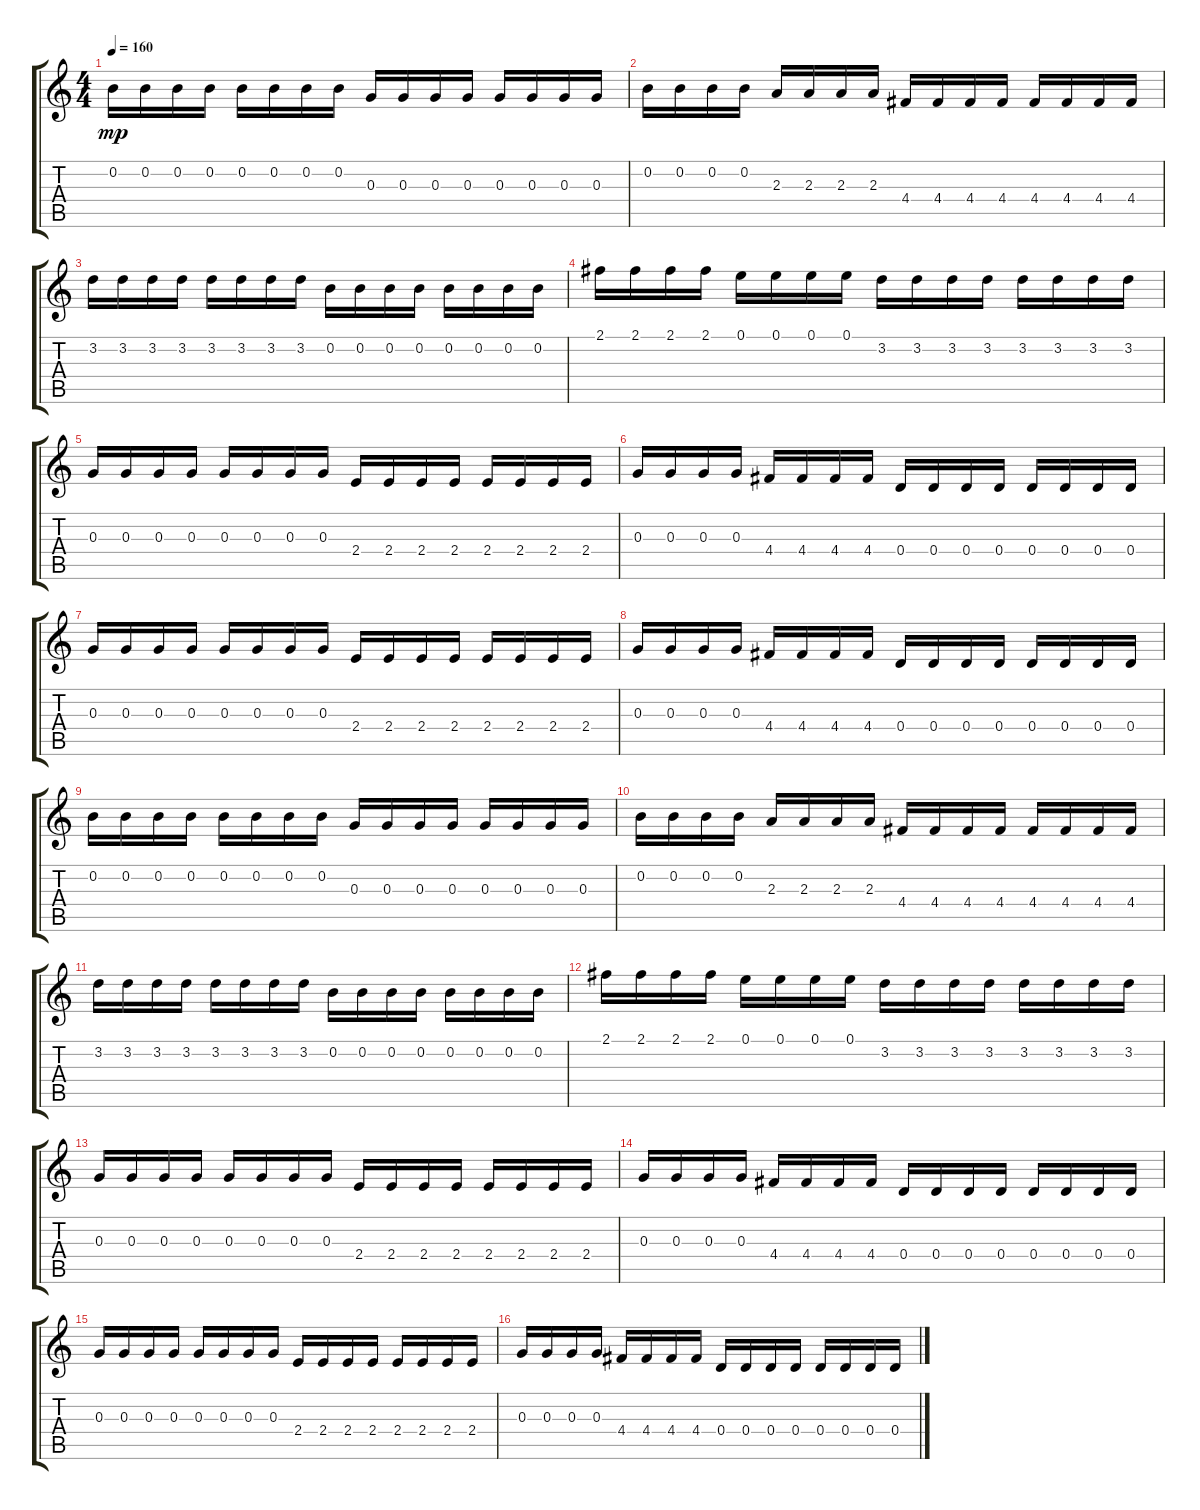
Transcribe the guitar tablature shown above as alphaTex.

\track "" {instrument overdrivenguitar}
\staff {score tabs}
\tuning (E4 B3 G3 D3 A2 E2) {hide}
\ts (4 4)
\tempo 160
\clef g2
\ks c
0.2.16{dy mp} 0.2.16 0.2.16 0.2.16 0.2.16 0.2.16 0.2.16 0.2.16 0.3.16 0.3.16 0.3.16 0.3.16 0.3.16 0.3.16 0.3.16 0.3.16 |
0.2.16 0.2.16 0.2.16 0.2.16 2.3.16 2.3.16 2.3.16 2.3.16 4.4.16 4.4.16 4.4.16 4.4.16 4.4.16 4.4.16 4.4.16 4.4.16 |
3.2.16 3.2.16 3.2.16 3.2.16 3.2.16 3.2.16 3.2.16 3.2.16 0.2.16 0.2.16 0.2.16 0.2.16 0.2.16 0.2.16 0.2.16 0.2.16 |
2.1.16 2.1.16 2.1.16 2.1.16 0.1.16 0.1.16 0.1.16 0.1.16 3.2.16 3.2.16 3.2.16 3.2.16 3.2.16 3.2.16 3.2.16 3.2.16 |
0.3.16 0.3.16 0.3.16 0.3.16 0.3.16 0.3.16 0.3.16 0.3.16 2.4.16 2.4.16 2.4.16 2.4.16 2.4.16 2.4.16 2.4.16 2.4.16 |
0.3.16 0.3.16 0.3.16 0.3.16 4.4.16 4.4.16 4.4.16 4.4.16 0.4.16 0.4.16 0.4.16 0.4.16 0.4.16 0.4.16 0.4.16 0.4.16 |
0.3.16 0.3.16 0.3.16 0.3.16 0.3.16 0.3.16 0.3.16 0.3.16 2.4.16 2.4.16 2.4.16 2.4.16 2.4.16 2.4.16 2.4.16 2.4.16 |
0.3.16 0.3.16 0.3.16 0.3.16 4.4.16 4.4.16 4.4.16 4.4.16 0.4.16 0.4.16 0.4.16 0.4.16 0.4.16 0.4.16 0.4.16 0.4.16 |
0.2.16 0.2.16 0.2.16 0.2.16 0.2.16 0.2.16 0.2.16 0.2.16 0.3.16 0.3.16 0.3.16 0.3.16 0.3.16 0.3.16 0.3.16 0.3.16 |
0.2.16 0.2.16 0.2.16 0.2.16 2.3.16 2.3.16 2.3.16 2.3.16 4.4.16 4.4.16 4.4.16 4.4.16 4.4.16 4.4.16 4.4.16 4.4.16 |
3.2.16 3.2.16 3.2.16 3.2.16 3.2.16 3.2.16 3.2.16 3.2.16 0.2.16 0.2.16 0.2.16 0.2.16 0.2.16 0.2.16 0.2.16 0.2.16 |
2.1.16 2.1.16 2.1.16 2.1.16 0.1.16 0.1.16 0.1.16 0.1.16 3.2.16 3.2.16 3.2.16 3.2.16 3.2.16 3.2.16 3.2.16 3.2.16 |
0.3.16 0.3.16 0.3.16 0.3.16 0.3.16 0.3.16 0.3.16 0.3.16 2.4.16 2.4.16 2.4.16 2.4.16 2.4.16 2.4.16 2.4.16 2.4.16 |
0.3.16 0.3.16 0.3.16 0.3.16 4.4.16 4.4.16 4.4.16 4.4.16 0.4.16 0.4.16 0.4.16 0.4.16 0.4.16 0.4.16 0.4.16 0.4.16 |
0.3.16 0.3.16 0.3.16 0.3.16 0.3.16 0.3.16 0.3.16 0.3.16 2.4.16 2.4.16 2.4.16 2.4.16 2.4.16 2.4.16 2.4.16 2.4.16 |
0.3.16 0.3.16 0.3.16 0.3.16 4.4.16 4.4.16 4.4.16 4.4.16 0.4.16 0.4.16 0.4.16 0.4.16 0.4.16 0.4.16 0.4.16 0.4.16
